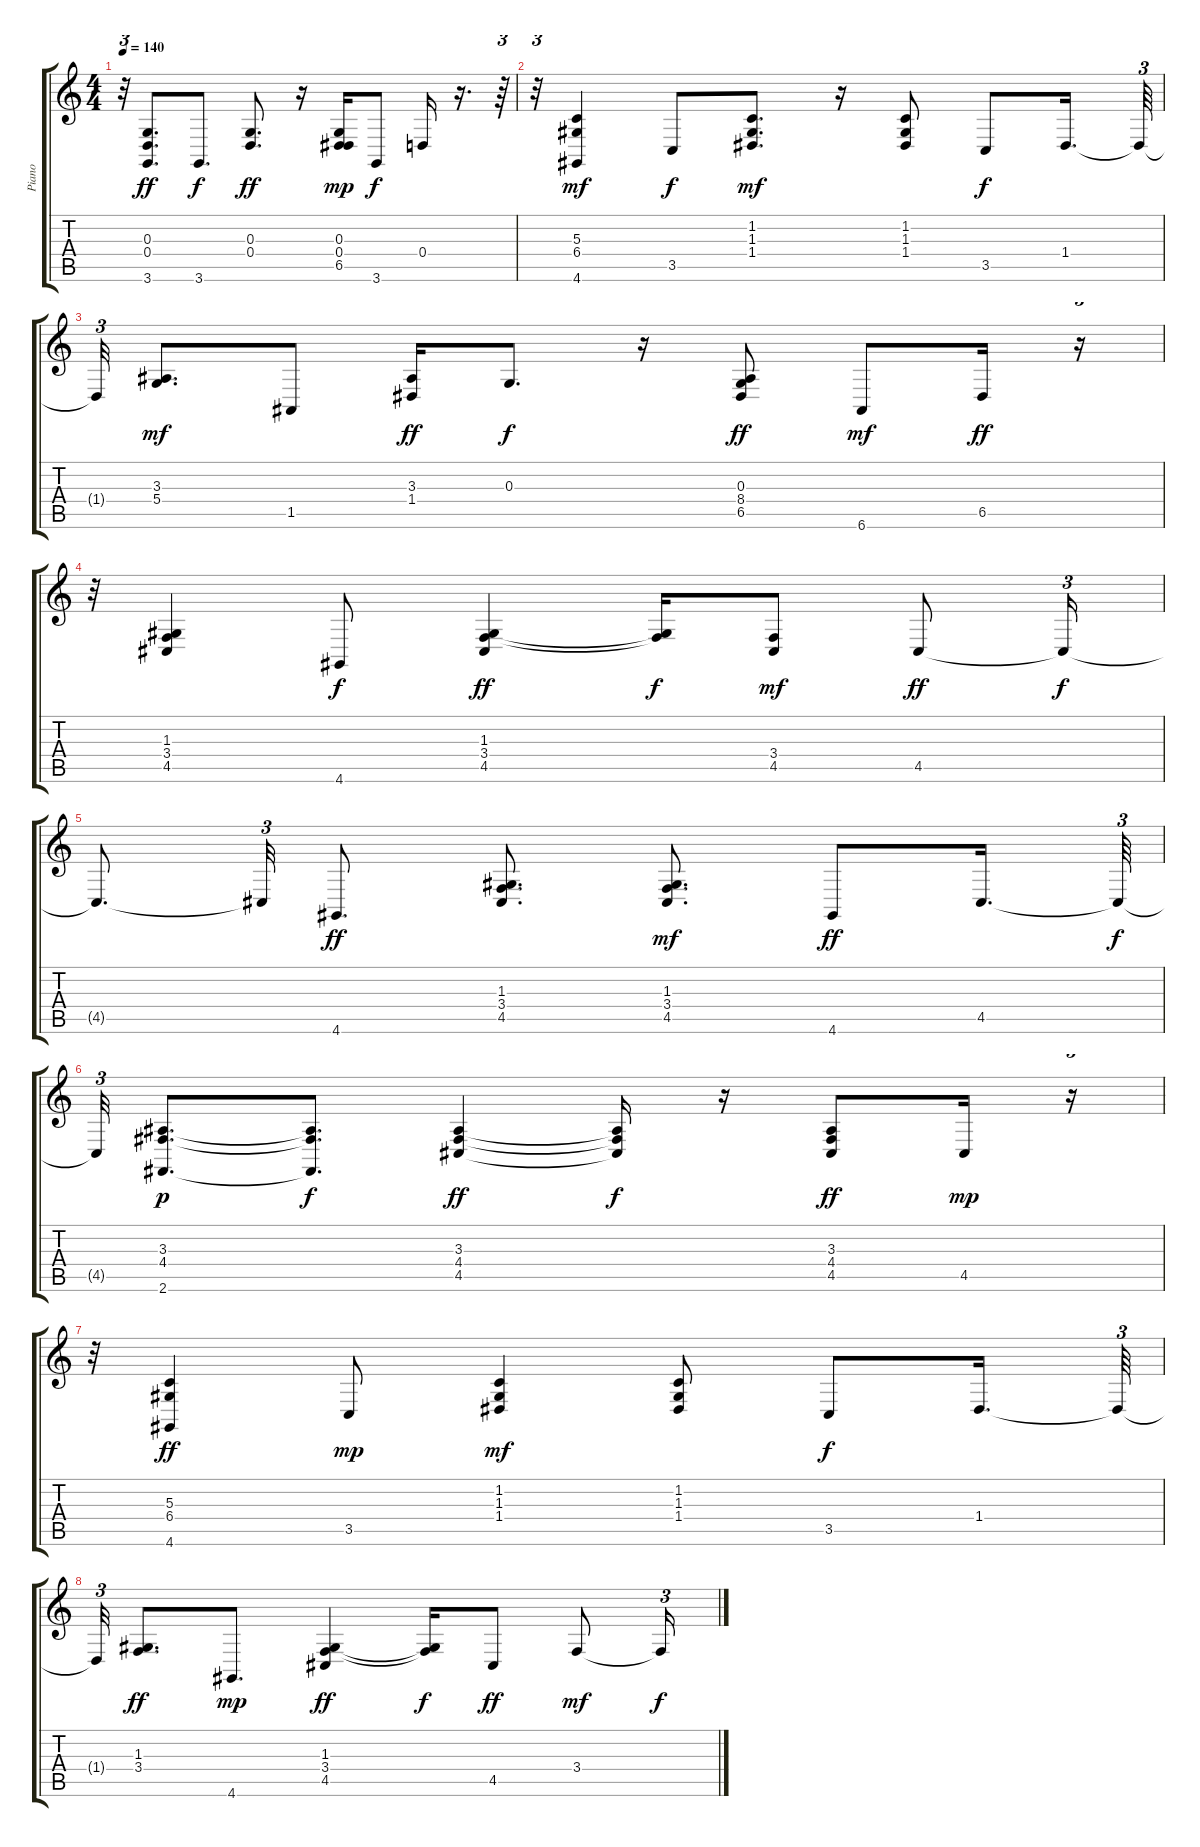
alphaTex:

\track ("Piano" "Piano") {instrument tangoaccordion}
\staff {score tabs}
\tuning (E4 B3 G3 D3 A2 E2) {hide}
\ts (4 4)
\tempo 140
\clef g2
\ks c
r.32{tu (3 2) dy mf} (0.3 0.4 3.6).8{d dy ff} 3.6.8{d dy f} (0.3 0.4).8{d dy ff} r.16 (0.3 0.4 6.5).16{dy mp} 3.6.8{dy f} 0.4.16 r.16{d} r.64{tu (3 2)} |
r.32{tu (3 2)} (5.3 6.4 4.6).4{dy mf} 3.5.8{dy f} (1.2 1.3 1.4).8{d dy mf} r.16 (1.2 1.3 1.4).8 3.5.8{dy f} 1.4.16{d} 1.4{t}.64{tu (3 2)} |
1.4{t}.32{tu (3 2)} (3.3 5.4).8{d dy mf} 1.5.8 (3.3 1.4).16{dy ff} 0.3.8{d dy f} r.16 (0.3 8.4 6.5).8{dy ff} 6.6.8{dy mf} 6.5.16{dy ff} r.16{tu (3 2)} |
r.32{tu (3 2)} (1.3 3.4 4.5).4 4.6.8{dy f} (1.3 3.4 4.5).4{dy ff} (1.3{t} 3.4{t}).16{dy f} (3.4 4.5).8{dy mf} 4.5.8{dy ff} 4.5{t}.16{tu (3 2) dy f} |
4.5{t}.8{d} 4.5{t}.32{tu (3 2)} 4.6.8{d dy ff} (1.3 3.4 4.5).8{d} (1.3 3.4 4.5).8{d dy mf} 4.6.8{dy ff} 4.5.16{d} 4.5{t}.64{tu (3 2) dy f} |
4.5{t}.32{tu (3 2)} (3.3 4.4 2.6).8{d dy p} (3.3{t} 4.4{t} 2.6{t}).8{d dy f} (3.3 4.4 4.5).4{dy ff} (3.3{t} 4.4{t} 4.5{t}).16{dy f} r.16 (3.3 4.4 4.5).8{dy ff} 4.5.16{dy mp} r.16{tu (3 2)} |
r.32{tu (3 2)} (5.3 6.4 4.6).4{dy ff} 3.5.8{dy mp} (1.2 1.3 1.4).4{dy mf} (1.2 1.3 1.4).8 3.5.8{dy f} 1.4.16{d} 1.4{t}.64{tu (3 2)} |
1.4{t}.32{tu (3 2)} (1.3 3.4).8{d dy ff} 4.6.8{d dy mp} (1.3 3.4 4.5).4{dy ff} (1.3{t} 3.4{t}).16{dy f} 4.5.8{dy ff} 3.4.8{dy mf} 3.4{t}.16{tu (3 2) dy f}
